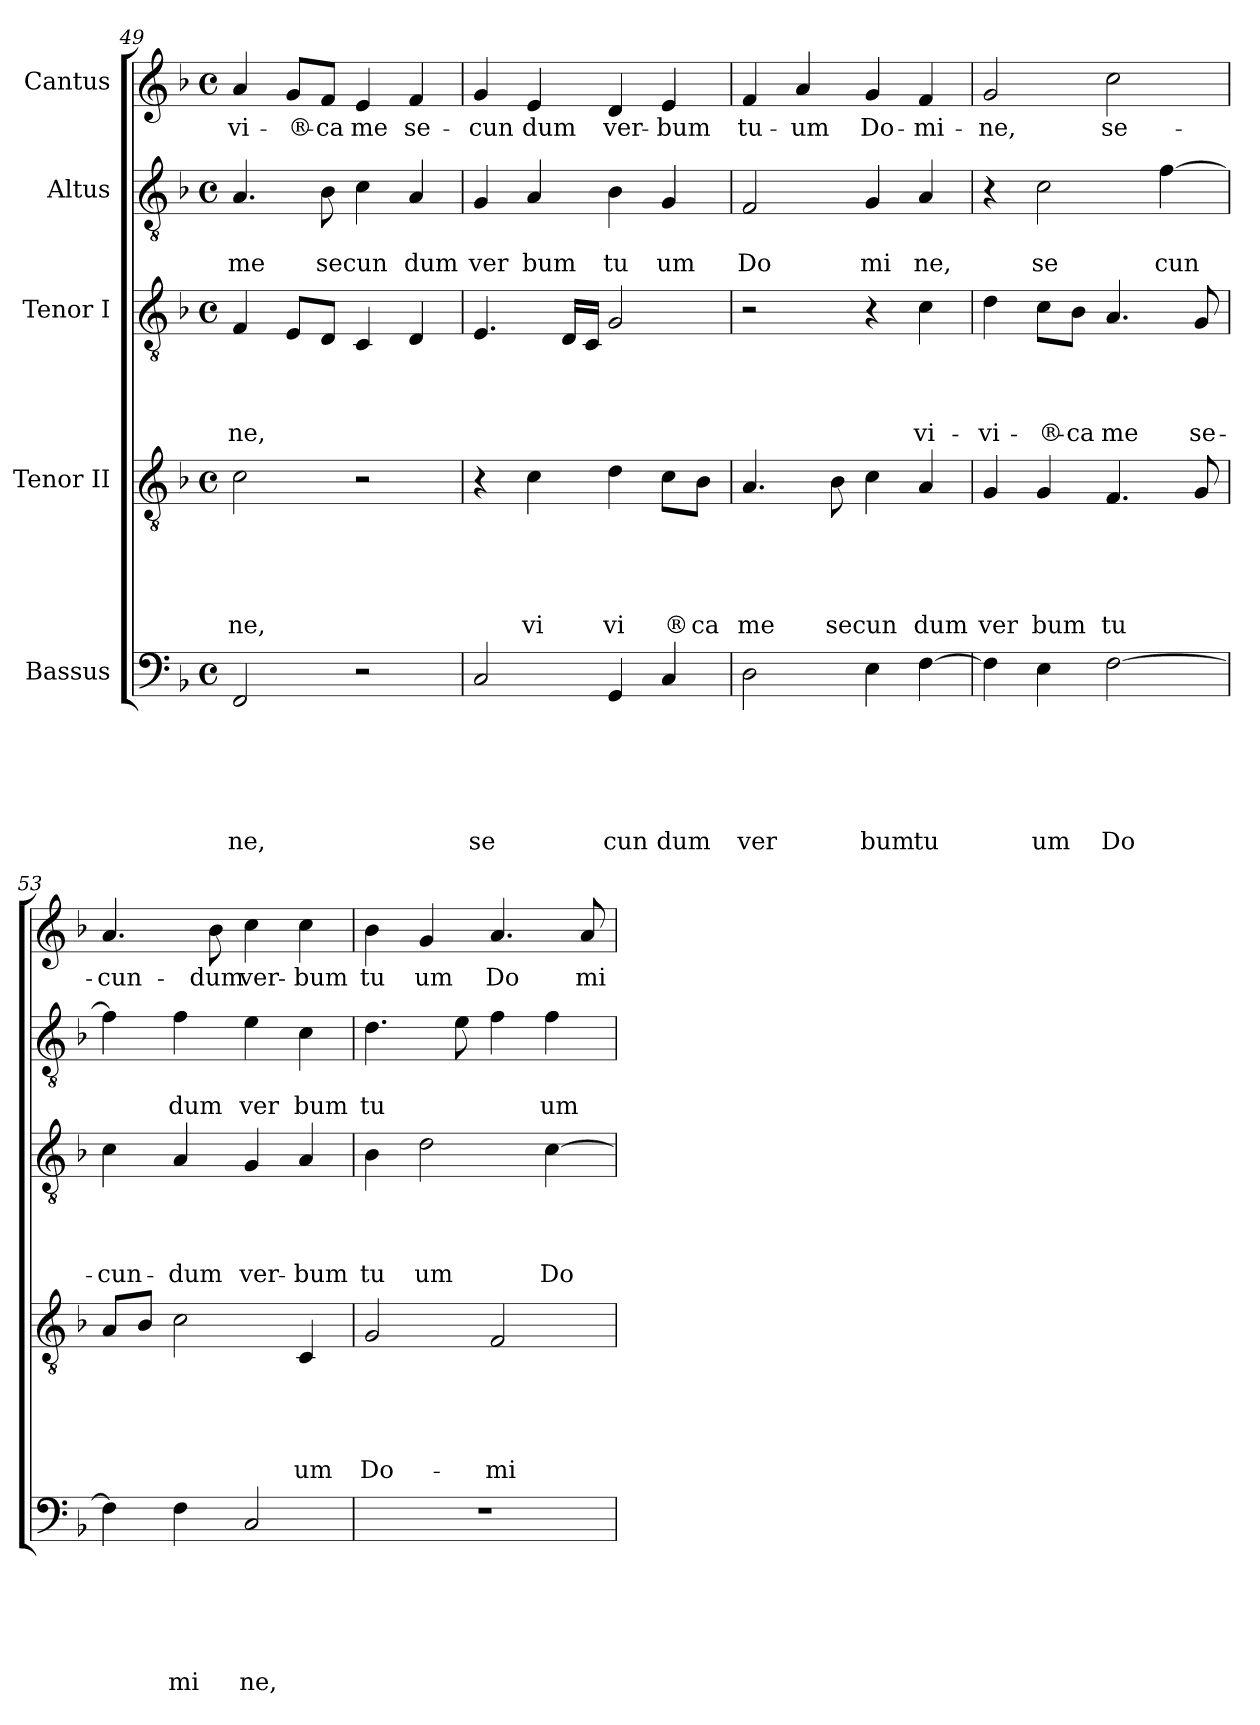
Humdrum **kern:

**kern	**text	**text	**text	**text	**text	**text	**kern	**text	**text	**text	**text	**text	**kern	**text	**text	**text	**text	**kern	**text	**text	**kern	**text
*part5	*part5	*part5	*part5	*part5	*part5	*part5	*part4	*part4	*part4	*part4	*part4	*part4	*part3	*part3	*part3	*part3	*part3	*part2	*part2	*part2	*part1	*part1
*staff5	*staff5	*staff5	*staff5	*staff5	*staff5	*staff5	*staff4	*staff4	*staff4	*staff4	*staff4	*staff4	*staff3	*staff3	*staff3	*staff3	*staff3	*staff2	*staff2	*staff2	*staff1	*staff1
*I"Bassus	*	*	*	*	*	*	*I"Tenor II	*	*	*	*	*	*I"Tenor I	*	*	*	*	*I"Altus	*	*	*I"Cantus	*
!!LO:LB:g=z
*clefF4	*	*	*	*	*	*	*clefGv2	*	*	*	*	*	*clefGv2	*	*	*	*	*clefGv2	*	*	*clefG2	*
*k[b-]	*	*	*	*	*	*	*k[b-]	*	*	*	*	*	*k[b-]	*	*	*	*	*k[b-]	*	*	*k[b-]	*
*F:	*	*	*	*	*	*	*F:	*	*	*	*	*	*F:	*	*	*	*	*F:	*	*	*F:	*
*M4/4	*	*	*	*	*	*	*M4/4	*	*	*	*	*	*M4/4	*	*	*	*	*M4/4	*	*	*M4/4	*
*met(c)	*	*	*	*	*	*	*met(c)	*	*	*	*	*	*met(c)	*	*	*	*	*met(c)	*	*	*met(c)	*
=49	=49	=49	=49	=49	=49	=49	=49	=49	=49	=49	=49	=49	=49	=49	=49	=49	=49	=49	=49	=49	=49	=49
!	!	!	!	!	!	!LO:LY:b	!	!	!	!	!	!LO:LY:b	!	!	!	!	!LO:LY:b	!	!	!LO:LY:b	!	!LO:LY:b
2FF/	.	.	.	.	.	ne,	2c\	.	.	.	.	ne,	4F/	.	.	.	ne,	4.A/	.	me	4a/	-vi-
!	!	!	!	!	!	!	!	!	!	!	!	!	!	!	!	!	!	!	!	!	!	!LO:LY:b
.	.	.	.	.	.	.	.	.	.	.	.	.	8E/L	.	.	.	.	.	.	.	8g/L	-®-
!	!	!	!	!	!	!	!	!	!	!	!	!	!	!	!	!	!	!	!	!LO:LY:b	!	!LO:LY:b
.	.	.	.	.	.	.	.	.	.	.	.	.	8D/J	.	.	.	.	8B-\	.	secun	8f/J	-ca
!	!	!	!	!	!	!	!	!	!	!	!	!	!	!	!	!	!	!	!	!	!	!LO:LY:b
2r	.	.	.	.	.	.	2r	.	.	.	.	.	4C/	.	.	.	.	4c\	.	.	4e/	me
!	!	!	!	!	!	!	!	!	!	!	!	!	!	!	!	!	!	!	!	!LO:LY:b	!	!LO:LY:b
.	.	.	.	.	.	.	.	.	.	.	.	.	4D/	.	.	.	.	4A/	.	dum	4f/	se-
=50	=50	=50	=50	=50	=50	=50	=50	=50	=50	=50	=50	=50	=50	=50	=50	=50	=50	=50	=50	=50	=50	=50
!	!	!	!	!	!	!LO:LY:b	!	!	!	!	!	!	!	!	!	!	!	!	!	!LO:LY:b	!	!LO:LY:b
2C/	.	.	.	.	.	se	4r	.	.	.	.	.	4.E/	.	.	.	.	4G/	.	ver	4g/	-cun
!	!	!	!	!	!	!	!	!	!	!	!	!LO:LY:b	!	!	!	!	!	!	!	!LO:LY:b	!	!LO:LY:b
.	.	.	.	.	.	.	4c\	.	.	.	.	vi	.	.	.	.	.	4A/	.	bum	4e/	dum
.	.	.	.	.	.	.	.	.	.	.	.	.	16D/LL	.	.	.	.	.	.	.	.	.
.	.	.	.	.	.	.	.	.	.	.	.	.	16C/JJ	.	.	.	.	.	.	.	.	.
!	!	!	!	!	!	!LO:LY:b	!	!	!	!	!	!LO:LY:b	!	!	!	!	!	!	!	!LO:LY:b	!	!LO:LY:b
4GG/	.	.	.	.	.	cun	4d\	.	.	.	.	vi	2G/	.	.	.	.	4B-\	.	tu	4d/	ver-
!	!	!	!	!	!	!LO:LY:b	!	!	!	!	!	!LO:LY:b	!	!	!	!	!	!	!	!LO:LY:b	!	!LO:LY:b
4C/	.	.	.	.	.	dum	8c\L	.	.	.	.	®	.	.	.	.	.	4G/	.	um	4e/	-bum
!	!	!	!	!	!	!	!	!	!	!	!	!LO:LY:b	!	!	!	!	!	!	!	!	!	!
.	.	.	.	.	.	.	8B-\J	.	.	.	.	ca	.	.	.	.	.	.	.	.	.	.
=51	=51	=51	=51	=51	=51	=51	=51	=51	=51	=51	=51	=51	=51	=51	=51	=51	=51	=51	=51	=51	=51	=51
!	!	!	!	!	!	!LO:LY:b	!	!	!	!	!	!LO:LY:b	!	!	!	!	!	!	!	!LO:LY:b	!	!LO:LY:b
2D\	.	.	.	.	.	ver	4.A/	.	.	.	.	me	2r	.	.	.	.	2F/	.	Do	4f/	tu-
!	!	!	!	!	!	!	!	!	!	!	!	!	!	!	!	!	!	!	!	!	!	!LO:LY:b
.	.	.	.	.	.	.	.	.	.	.	.	.	.	.	.	.	.	.	.	.	4a/	-um
!	!	!	!	!	!	!	!	!	!	!	!	!LO:LY:b	!	!	!	!	!	!	!	!	!	!
.	.	.	.	.	.	.	8B-\	.	.	.	.	secun	.	.	.	.	.	.	.	.	.	.
!	!	!	!	!	!	!LO:LY:b	!	!	!	!	!	!	!	!	!	!	!	!	!	!LO:LY:b	!	!LO:LY:b
4E\	.	.	.	.	.	bum	4c\	.	.	.	.	.	4r	.	.	.	.	4G/	.	mi	4g/	Do-
!	!	!	!	!	!	!LO:LY:b	!	!	!	!	!	!LO:LY:b	!	!	!	!	!LO:LY:b	!	!	!LO:LY:b	!	!LO:LY:b
[>4F\	.	.	.	.	.	tu	4A/	.	.	.	.	dum	4c\	.	.	.	vi-	4A/	.	ne,	4f/	-mi-
=52	=52	=52	=52	=52	=52	=52	=52	=52	=52	=52	=52	=52	=52	=52	=52	=52	=52	=52	=52	=52	=52	=52
!	!	!	!	!	!	!	!	!	!	!	!	!LO:LY:b	!	!	!	!	!LO:LY:b	!	!	!	!	!LO:LY:b
4F\]	.	.	.	.	.	.	4G/	.	.	.	.	ver	4d\	.	.	.	-vi-	4r	.	.	2g/	-ne,
!	!	!	!	!	!	!LO:LY:b	!	!	!	!	!	!LO:LY:b	!	!	!	!	!LO:LY:b	!	!	!LO:LY:b	!	!
4E\	.	.	.	.	.	um	4G/	.	.	.	.	bum	8c\L	.	.	.	-®-	2c\	.	se	.	.
!	!	!	!	!	!	!	!	!	!	!	!	!	!	!	!	!	!LO:LY:b	!	!	!	!	!
.	.	.	.	.	.	.	.	.	.	.	.	.	8B-\J	.	.	.	-ca	.	.	.	.	.
!	!	!	!	!	!	!LO:LY:b	!	!	!	!	!	!LO:LY:b	!	!	!	!	!LO:LY:b	!	!	!	!	!LO:LY:b
[>2F\	.	.	.	.	.	Do	4.F/	.	.	.	.	tu	4.A/	.	.	.	me	.	.	.	2cc\	se-
!	!	!	!	!	!	!	!	!	!	!	!	!	!	!	!	!	!	!	!	!LO:LY:b	!	!
.	.	.	.	.	.	.	.	.	.	.	.	.	.	.	.	.	.	[>4f\	.	cun	.	.
!	!	!	!	!	!	!	!	!	!	!	!	!	!	!	!	!	!LO:LY:b	!	!	!	!	!
.	.	.	.	.	.	.	8G/	.	.	.	.	.	8G/	.	.	.	se-	.	.	.	.	.
=53	=53	=53	=53	=53	=53	=53	=53	=53	=53	=53	=53	=53	=53	=53	=53	=53	=53	=53	=53	=53	=53	=53
!	!	!	!	!	!	!	!	!	!	!	!	!	!	!	!	!	!LO:LY:b	!	!	!	!	!LO:LY:b
4F\]	.	.	.	.	.	.	8A/L	.	.	.	.	.	4c\	.	.	.	-cun-	4f\]	.	.	4.a/	-cun-
.	.	.	.	.	.	.	8B-/J	.	.	.	.	.	.	.	.	.	.	.	.	.	.	.
!	!	!	!	!	!	!LO:LY:b	!	!	!	!	!	!	!	!	!	!	!LO:LY:b	!	!	!LO:LY:b	!	!
4F\	.	.	.	.	.	mi	2c\	.	.	.	.	.	4A/	.	.	.	-dum	4f\	.	dum	.	.
!	!	!	!	!	!	!	!	!	!	!	!	!	!	!	!	!	!	!	!	!	!	!LO:LY:b
.	.	.	.	.	.	.	.	.	.	.	.	.	.	.	.	.	.	.	.	.	8b-\	-dum
!	!	!	!	!	!	!LO:LY:b	!	!	!	!	!	!	!	!	!	!	!LO:LY:b	!	!	!LO:LY:b	!	!LO:LY:b
2C/	.	.	.	.	.	ne,	.	.	.	.	.	.	4G/	.	.	.	ver-	4e\	.	ver	4cc\	ver-
!	!	!	!	!	!	!	!	!	!	!	!	!LO:LY:b	!	!	!	!	!LO:LY:b	!	!	!LO:LY:b	!	!LO:LY:b
.	.	.	.	.	.	.	4C/	.	.	.	.	um	4A/	.	.	.	-bum	4c\	.	bum	4cc\	-bum
!!LO:PB:g=z
=54	=54	=54	=54	=54	=54	=54	=54	=54	=54	=54	=54	=54	=54	=54	=54	=54	=54	=54	=54	=54	=54	=54
!	!	!	!	!	!	!	!	!	!	!	!	!LO:LY:b	!	!	!	!	!LO:LY:b	!	!	!LO:LY:b	!	!LO:LY:b
1r	.	.	.	.	.	.	2G/	.	.	.	.	Do-	4B-\	.	.	.	tu	4.d\	.	tu	4b-\	tu
!	!	!	!	!	!	!	!	!	!	!	!	!	!	!	!	!	!LO:LY:b	!	!	!	!	!LO:LY:b
.	.	.	.	.	.	.	.	.	.	.	.	.	2d\	.	.	.	um	.	.	.	4g/	um
.	.	.	.	.	.	.	.	.	.	.	.	.	.	.	.	.	.	8e\	.	.	.	.
!	!	!	!	!	!	!	!	!	!	!	!	!LO:LY:b	!	!	!	!	!	!	!	!	!	!LO:LY:b
.	.	.	.	.	.	.	2F/	.	.	.	.	-mi-	.	.	.	.	.	4f\	.	.	4.a/	Do
!	!	!	!	!	!	!	!	!	!	!	!	!	!	!	!	!	!LO:LY:b	!	!	!LO:LY:b	!	!
.	.	.	.	.	.	.	.	.	.	.	.	.	[>4c\	.	.	.	Do	4f\	.	um	.	.
!	!	!	!	!	!	!	!	!	!	!	!	!	!	!	!	!	!	!	!	!	!	!LO:LY:b
.	.	.	.	.	.	.	.	.	.	.	.	.	.	.	.	.	.	.	.	.	8a/	mi
=	=	=	=	=	=	=	=	=	=	=	=	=	=	=	=	=	=	=	=	=	=	=
*-	*-	*-	*-	*-	*-	*-	*-	*-	*-	*-	*-	*-	*-	*-	*-	*-	*-	*-	*-	*-	*-	*-
